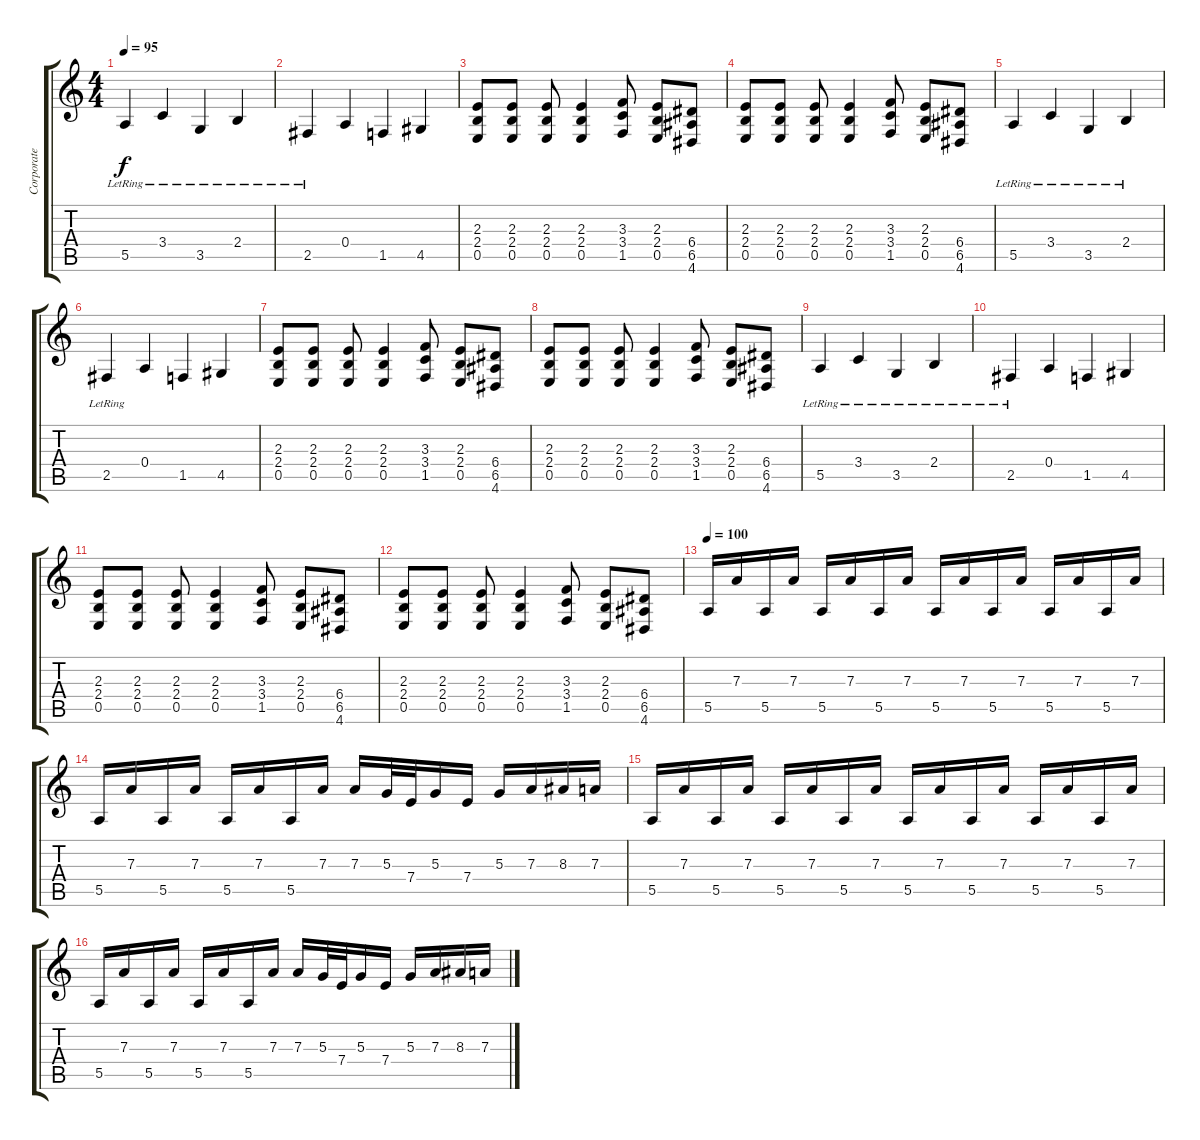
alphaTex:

\track ("Corporate Death (R)" "Corporate ") {instrument distortionguitar}
\staff {score tabs}
\tuning (B3 Gb3 D3 A2 E2 B1) {hide}
\ts (4 4)
\tempo 95
\clef g2
\ks c
5.5{lr}.4{dy f} 3.4{lr}.4 3.5{lr}.4 2.4{lr}.4 |
2.5{lr}.4 0.4.4 1.5.4 4.5.4 |
(2.3 2.4 0.5).8 (2.3 2.4 0.5).8 (2.3 2.4 0.5).8 (2.3 2.4 0.5).4 (3.3 3.4 1.5).8 (2.3 2.4 0.5).8 (6.4 6.5 4.6).8 |
(2.3 2.4 0.5).8 (2.3 2.4 0.5).8 (2.3 2.4 0.5).8 (2.3 2.4 0.5).4 (3.3 3.4 1.5).8 (2.3 2.4 0.5).8 (6.4 6.5 4.6).8 |
5.5{lr}.4{volume 16} 3.4{lr}.4 3.5{lr}.4 2.4{lr}.4 |
2.5{lr}.4 0.4.4 1.5.4 4.5.4 |
(2.3 2.4 0.5).8 (2.3 2.4 0.5).8 (2.3 2.4 0.5).8 (2.3 2.4 0.5).4 (3.3 3.4 1.5).8 (2.3 2.4 0.5).8 (6.4 6.5 4.6).8 |
(2.3 2.4 0.5).8 (2.3 2.4 0.5).8 (2.3 2.4 0.5).8 (2.3 2.4 0.5).4 (3.3 3.4 1.5).8 (2.3 2.4 0.5).8 (6.4 6.5 4.6).8 |
5.5{lr}.4 3.4{lr}.4 3.5{lr}.4 2.4{lr}.4 |
2.5{lr}.4 0.4.4 1.5.4 4.5.4 |
(2.3 2.4 0.5).8 (2.3 2.4 0.5).8 (2.3 2.4 0.5).8 (2.3 2.4 0.5).4 (3.3 3.4 1.5).8 (2.3 2.4 0.5).8 (6.4 6.5 4.6).8 |
(2.3 2.4 0.5).8 (2.3 2.4 0.5).8 (2.3 2.4 0.5).8 (2.3 2.4 0.5).4 (3.3 3.4 1.5).8 (2.3 2.4 0.5).8 (6.4 6.5 4.6).8 |
\tempo 100
5.5.16 7.3.16 5.5.16 7.3.16 5.5.16 7.3.16 5.5.16 7.3.16 5.5.16 7.3.16 5.5.16 7.3.16 5.5.16 7.3.16 5.5.16 7.3.16 |
5.5.16 7.3.16 5.5.16 7.3.16 5.5.16 7.3.16 5.5.16 7.3.16 7.3.16 5.3.32 7.4.32 5.3.16 7.4.16 5.3.16 7.3.16 8.3.16 7.3.16 |
5.5.16 7.3.16 5.5.16 7.3.16 5.5.16 7.3.16 5.5.16 7.3.16 5.5.16 7.3.16 5.5.16 7.3.16 5.5.16 7.3.16 5.5.16 7.3.16 |
5.5.16 7.3.16 5.5.16 7.3.16 5.5.16 7.3.16 5.5.16 7.3.16 7.3.16 5.3.32 7.4.32 5.3.16 7.4.16 5.3.16 7.3.16 8.3.16 7.3.16
